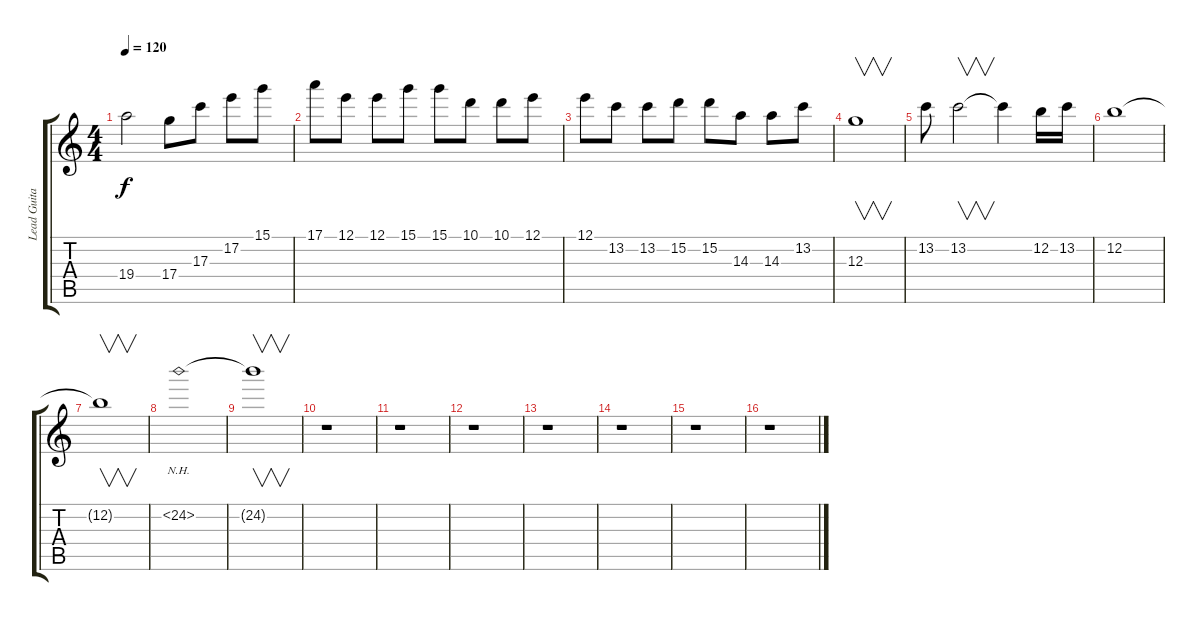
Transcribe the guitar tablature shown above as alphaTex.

\track ("Lead Guitar" "Lead Guita") {instrument distortionguitar}
\staff {score tabs}
\tuning (E4 B3 G3 D3 A2 E2) {hide}
\ts (4 4)
\tempo 120
\clef g2
\ks c
19.4.2{dy f} 17.4.8 17.3.8 17.2.8 15.1.8 |
17.1.8 12.1.8 12.1.8 15.1.8 15.1.8 10.1.8 10.1.8 12.1.8 |
12.1.8 13.2.8 13.2.8 15.2.8 15.2.8 14.3.8 14.3.8 13.2.8 |
12.3.1{v} |
13.2.8 13.2.2{v} 13.2{t}.4 12.2.16 13.2.16 |
12.2.1 |
12.2{t}.1{v} |
24.2{nh}.1 |
24.2{t}.1{v} |
r.1 |
r.1 |
r.1 |
r.1 |
r.1 |
r.1 |
r.1
